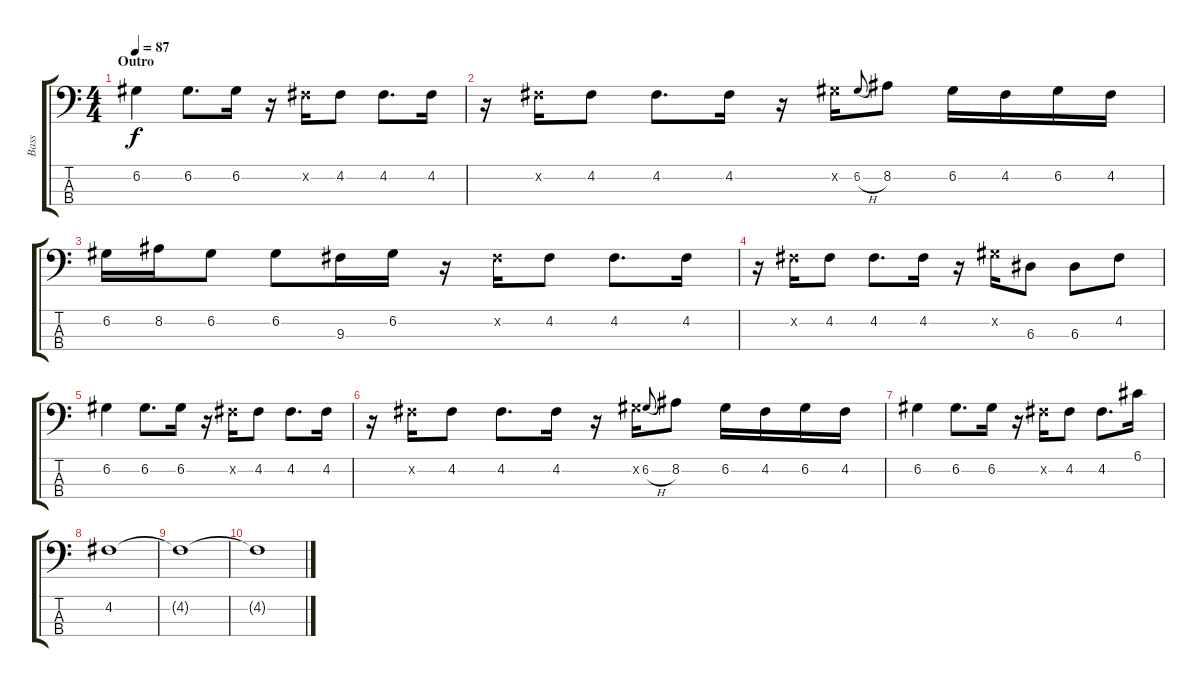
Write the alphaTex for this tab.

\track ("Bass" "Bass") {instrument electricbassfinger}
\staff {score tabs}
\tuning (G2 D2 A1 E1) {hide}
\ts (4 4)
\section ("" "Outro")
\tempo 87
\clef f4
\ks c
6.2.4{dy f} 6.2.8{d} 6.2.16 r.16 4.2{x}.16 4.2.8 4.2.8{d} 4.2.16 |
r.16 4.2{x}.16 4.2.8 4.2.8{d} 4.2.16 r.16 6.2{x}.16 6.2{h}.8{gr onbeat} 8.2.8 6.2.16 4.2.16 6.2.16 4.2.16 |
6.2.16 8.2.16 6.2.8 6.2.8 9.3.16 6.2.16 r.16 4.2{x}.16 4.2.8 4.2.8{d} 4.2.16 |
r.16 4.2{x}.16 4.2.8 4.2.8{d} 4.2.16 r.16 6.2{x}.16 6.3.8 6.3.8 4.2.8 |
6.2.4 6.2.8{d} 6.2.16 r.16 4.2{x}.16 4.2.8 4.2.8{d} 4.2.16 |
r.16 4.2{x}.16 4.2.8 4.2.8{d} 4.2.16 r.16 6.2{x}.16 6.2{h}.8{gr onbeat} 8.2.8 6.2.16 4.2.16 6.2.16 4.2.16 |
6.2.4 6.2.8{d} 6.2.16 r.16 4.2{x}.16 4.2.8 4.2.8{d} 6.1.16 |
4.2.1 |
4.2{t}.1 |
4.2{t}.1
